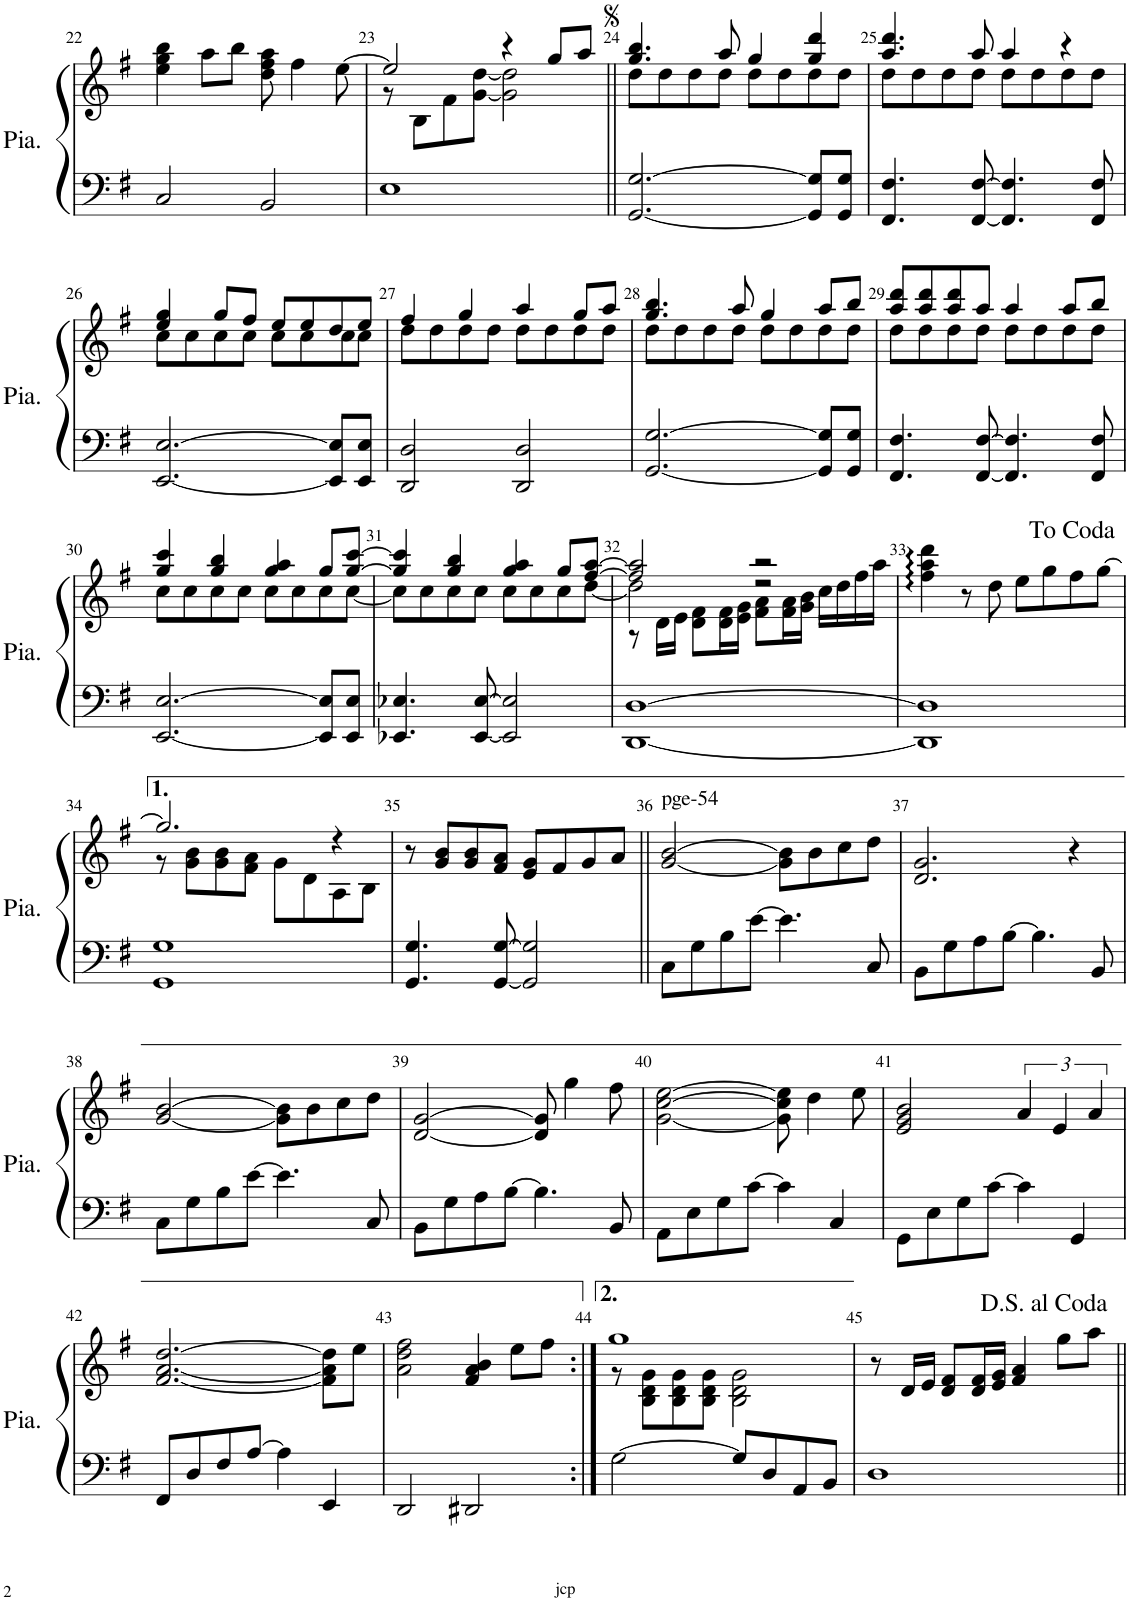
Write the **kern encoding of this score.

**kern	**kern
*part1	*part1
*staff2	*staff1
*I"Piano	*
*I'Pia.	*
!!LO:PB:g=z
*clefF4	*clefG2
*k[f#]	*k[f#]
*M4/4	*M4/4
*met(c)	*met(c)
=22	=22
2C/	4ee\ 4gg\ 4bb\
.	8aa\L
.	8bb\J
2BB/	8dd\ 8ff#\ 8aa\
.	4ff#\
.	[8ee\
=23	=23
*	*^
1E	2ee/]	8r
.	.	8B\L
.	.	8f#\
.	.	[8g\ [8dd\J
.	4r	2g\] 2dd\]
.	8gg/L	.
.	8aa/J	.
=24||	=24||	=24||
[2.GG/ [2.G/	4.gg/ 4.bb/	8dd\L
.	.	8dd\
.	.	8dd\
.	8aa/	8dd\J
.	4gg/	8dd\L
.	.	8dd\
8GG/] 8G/]L	4gg/ 4ddd/	8dd\
8GG/ 8G/J	.	8dd\J
=25	=25	=25
4.FF#/ 4.F#/	4.aa/ 4.ddd/	8dd\L
.	.	8dd\
.	.	8dd\
[8FF#/ [8F#/	8aa/	8dd\J
4.FF#/] 4.F#/]	4aa/	8dd\L
.	.	8dd\
.	4r	8dd\
8FF#/ 8F#/	.	8dd\J
!!LO:LB:g=z	!!
=26	=26	=26
[2.EE/ [2.E/	4ee/ 4gg/	8cc\L
.	.	8cc\
.	8gg/L	8cc\
.	8ff#/J	8cc\J
.	8ee/L	8cc\L
.	8ee/	8cc\
8EE/] 8E/]L	8dd/	8cc\
8EE/ 8E/J	8ee/J	8cc\J
=27	=27	=27
2DD/ 2D/	4ff#/	8dd\L
.	.	8dd\
.	4gg/	8dd\
.	.	8dd\J
2DD/ 2D/	4aa/	8dd\L
.	.	8dd\
.	8gg/L	8dd\
.	8aa/J	8dd\J
=28	=28	=28
[2.GG/ [2.G/	4.gg/ 4.bb/	8dd\L
.	.	8dd\
.	.	8dd\
.	8aa/	8dd\J
.	4gg/	8dd\L
.	.	8dd\
8GG/] 8G/]L	8aa/L	8dd\
8GG/ 8G/J	8bb/J	8dd\J
=29	=29	=29
4.FF#/ 4.F#/	8aa/ 8ddd/L	8dd\L
.	8aa/ 8ddd/	8dd\
.	8aa/ 8ddd/	8dd\
[8FF#/ [8F#/	8aa/J	8dd\J
4.FF#/] 4.F#/]	4aa/	8dd\L
.	.	8dd\
.	8aa/L	8dd\
8FF#/ 8F#/	8bb/J	8dd\J
!!LO:LB:g=z	!!
=30	=30	=30
[2.EE/ [2.E/	4gg/ 4ccc/	8cc\L
.	.	8cc\
.	4gg/ 4bb/	8cc\
.	.	8cc\J
.	4gg/ 4aa/	8cc\L
.	.	8cc\
8EE/] 8E/]L	8gg/L	8cc\
8EE/ 8E/J	[8gg/ [8ccc/J	[8cc\J
=31	=31	=31
4.EE-X/ 4.E-X/	4gg/] 4ccc/]	8cc\L]
.	.	8cc\
.	4gg/ 4bb/	8cc\
[8EE-/ [8E-/	.	8cc\J
2EE-/] 2E-/]	4gg/ 4aa/	8cc\L
.	.	8cc\
.	8gg/L	8cc\
.	[8ff#/ [8aa/J	[8dd\J
=32	=32	=32
*	*	*^
[1DD [1D	2ff#/] 2aa/]	2dd\]	8r
.	.	.	16d\LL
.	.	.	16e\JJ
.	.	.	8d\ 8f#\L
.	.	.	16d\ 16f#\L
.	.	.	16e\ 16g\JJ
.	2r	2r	8f#\ 8a\L
.	.	.	16f#\ 16a\L
.	.	.	16g\ 16b\JJ
.	.	.	16cc\LL
.	.	.	16dd\
.	.	.	16ff#\
.	.	.	16aa\JJ
*	*v	*v	*v
=33	=33
1DD] 1D]	4ff#\ 4aa\ 4ddd\
.	8r
.	8dd\
.	8ee\L
.	8gg\
.	8ff#\
.	[8gg\J
!!LO:LB:g=z
=34	=34
*	*^
1GG 1G	2.gg/]	8r
.	.	8g\ 8b\L
.	.	8g\ 8b\
.	.	8f#\ 8a\J
.	.	8g\L
.	.	8d\
.	4r	8A\
.	.	8B\J
*	*v	*v
=35	=35
4.GG/ 4.G/	8r
.	8g/ 8b/L
.	8g/ 8b/
[8GG/ [8G/	8f#/ 8a/J
2GG/] 2G/]	8e/ 8g/L
.	8f#/
.	8g/
.	8a/J
=36||	=36||
!	!LO:TX:a:t=pge-54
8C\L	[2g/ [2b/
8G\	.
8B\	.
[8e\J	.
4.e\]	8g\] 8b\]L
.	8b\
.	8cc\
8C/	8dd\J
=37	=37
8BB\L	2.d/ 2.g/
8G\	.
8A\	.
[8B\J	.
4.B\]	.
.	4r
8BB/	.
!!LO:LB:g=z
=38	=38
8C\L	[2g/ [2b/
8G\	.
8B\	.
[8e\J	.
4.e\]	8g\] 8b\]L
.	8b\
.	8cc\
8C/	8dd\J
=39	=39
8BB\L	[2d/ [2g/
8G\	.
8A\	.
[8B\J	.
4.B\]	8d/] 8g/]
.	4gg\
8BB/	8ff#\
=40	=40
8AA\L	[2g\ [2cc\ [2ee\
8E\	.
8G\	.
[8c\J	.
4c\]	8g\] 8cc\] 8ee\]
.	4dd\
4C/	.
.	8ee\
=41	=41
8GG\L	2e/ 2g/ 2b/
8E\	.
8G\	.
[8c\J	.
4c\]	6a/
.	6e/
4GG/	.
.	6a/
!!LO:LB:g=z
=42	=42
8FF#/L	[2.f#/ [2.a/ [2.dd/
8D/	.
8F#/	.
[8A/J	.
4A\]	.
4EE/	8f#\] 8a\] 8dd\]L
.	8ee\J
=43	=43
2DD/	2a\ 2dd\ 2ff#\
2DD#X/	4f#/ 4a/ 4b/
.	8ee\L
.	8ff#\J
=44:|!	=44:|!
*	*^
[2G\	1gg	8r
.	.	8B\ 8d\ 8g\L
.	.	8B\ 8d\ 8g\
.	.	8B\ 8d\ 8g\J
8G/L]	.	2B\ 2d\ 2g\
8D/	.	.
8AA/	.	.
8BB/J	.	.
*	*v	*v
=45	=45
1D	8r
.	16d/LL
.	16e/JJ
.	8d/ 8f#/L
.	16d/ 16f#/L
.	16e/ 16g/JJ
.	4f#/ 4a/
.	8gg\L
.	8aa\J
=||	=||
*-	*-
